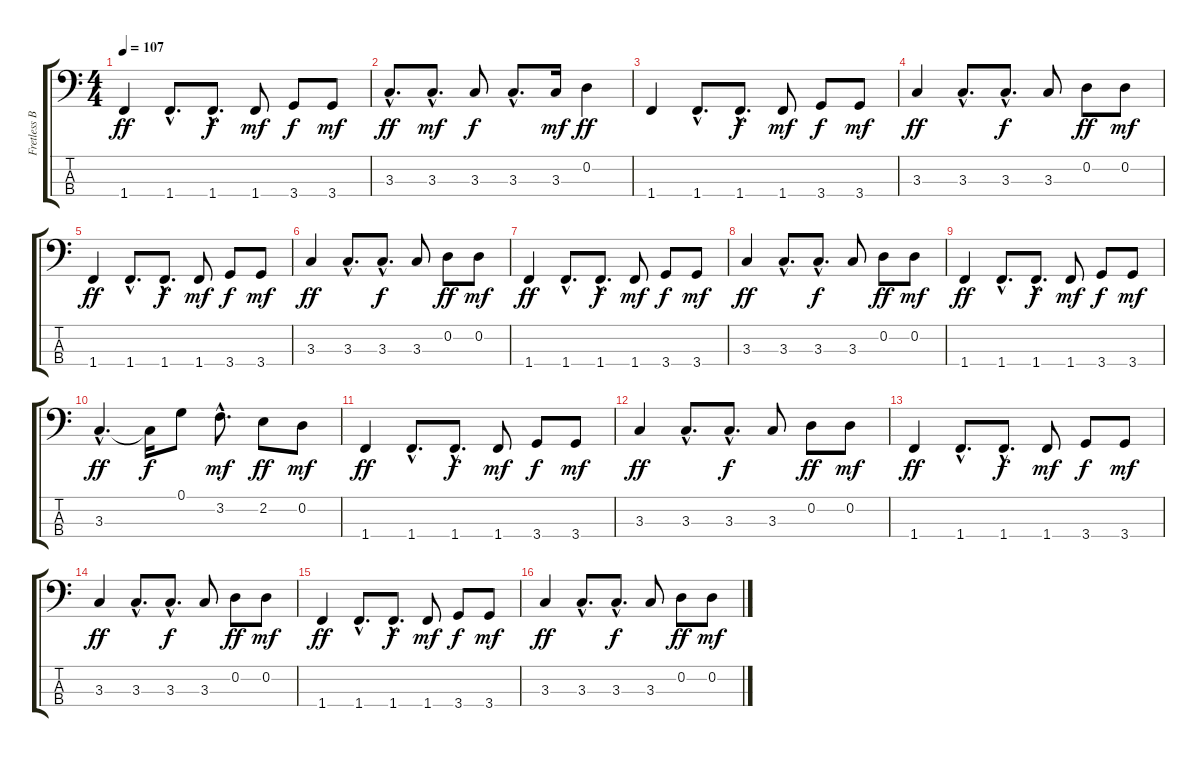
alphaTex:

\track ("Fretless Bass" "Fretless B") {instrument fretlessbass}
\staff {score tabs}
\tuning (G2 D2 A1 E1) {hide}
\ts (4 4)
\tempo 107
\clef f4
\ks c
1.4.4{dy ff} 1.4{hac}.8{d} 1.4{hac}.8{d dy f} 1.4.8{dy mf} 3.4.8{dy f} 3.4.8{dy mf} |
3.3{hac}.8{d dy ff} 3.3{hac}.8{d dy mf} 3.3.8{dy f} 3.3{hac}.8{d} 3.3.16{dy mf} 0.2.4{dy ff} |
1.4.4 1.4{hac}.8{d} 1.4{hac}.8{d dy f} 1.4.8{dy mf} 3.4.8{dy f} 3.4.8{dy mf} |
3.3.4{dy ff} 3.3{hac}.8{d} 3.3{hac}.8{d dy f} 3.3.8 0.2.8{dy ff} 0.2.8{dy mf} |
1.4.4{dy ff} 1.4{hac}.8{d} 1.4{hac}.8{d dy f} 1.4.8{dy mf} 3.4.8{dy f} 3.4.8{dy mf} |
3.3.4{dy ff} 3.3{hac}.8{d} 3.3{hac}.8{d dy f} 3.3.8 0.2.8{dy ff} 0.2.8{dy mf} |
1.4.4{dy ff} 1.4{hac}.8{d} 1.4{hac}.8{d dy f} 1.4.8{dy mf} 3.4.8{dy f} 3.4.8{dy mf} |
3.3.4{dy ff} 3.3{hac}.8{d} 3.3{hac}.8{d dy f} 3.3.8 0.2.8{dy ff} 0.2.8{dy mf} |
1.4.4{dy ff} 1.4{hac}.8{d} 1.4{hac}.8{d dy f} 1.4.8{dy mf} 3.4.8{dy f} 3.4.8{dy mf} |
3.3{hac}.4{d dy ff} 3.3{t}.16{dy f} 0.1.8 3.2{hac}.8{d dy mf} 2.2.8{dy ff} 0.2.8{dy mf} |
1.4.4{dy ff} 1.4{hac}.8{d} 1.4{hac}.8{d dy f} 1.4.8{dy mf} 3.4.8{dy f} 3.4.8{dy mf} |
3.3.4{dy ff} 3.3{hac}.8{d} 3.3{hac}.8{d dy f} 3.3.8 0.2.8{dy ff} 0.2.8{dy mf} |
1.4.4{dy ff} 1.4{hac}.8{d} 1.4{hac}.8{d dy f} 1.4.8{dy mf} 3.4.8{dy f} 3.4.8{dy mf} |
3.3.4{dy ff} 3.3{hac}.8{d} 3.3{hac}.8{d dy f} 3.3.8 0.2.8{dy ff} 0.2.8{dy mf} |
1.4.4{dy ff} 1.4{hac}.8{d} 1.4{hac}.8{d dy f} 1.4.8{dy mf} 3.4.8{dy f} 3.4.8{dy mf} |
3.3.4{dy ff} 3.3{hac}.8{d} 3.3{hac}.8{d dy f} 3.3.8 0.2.8{dy ff} 0.2.8{dy mf}
